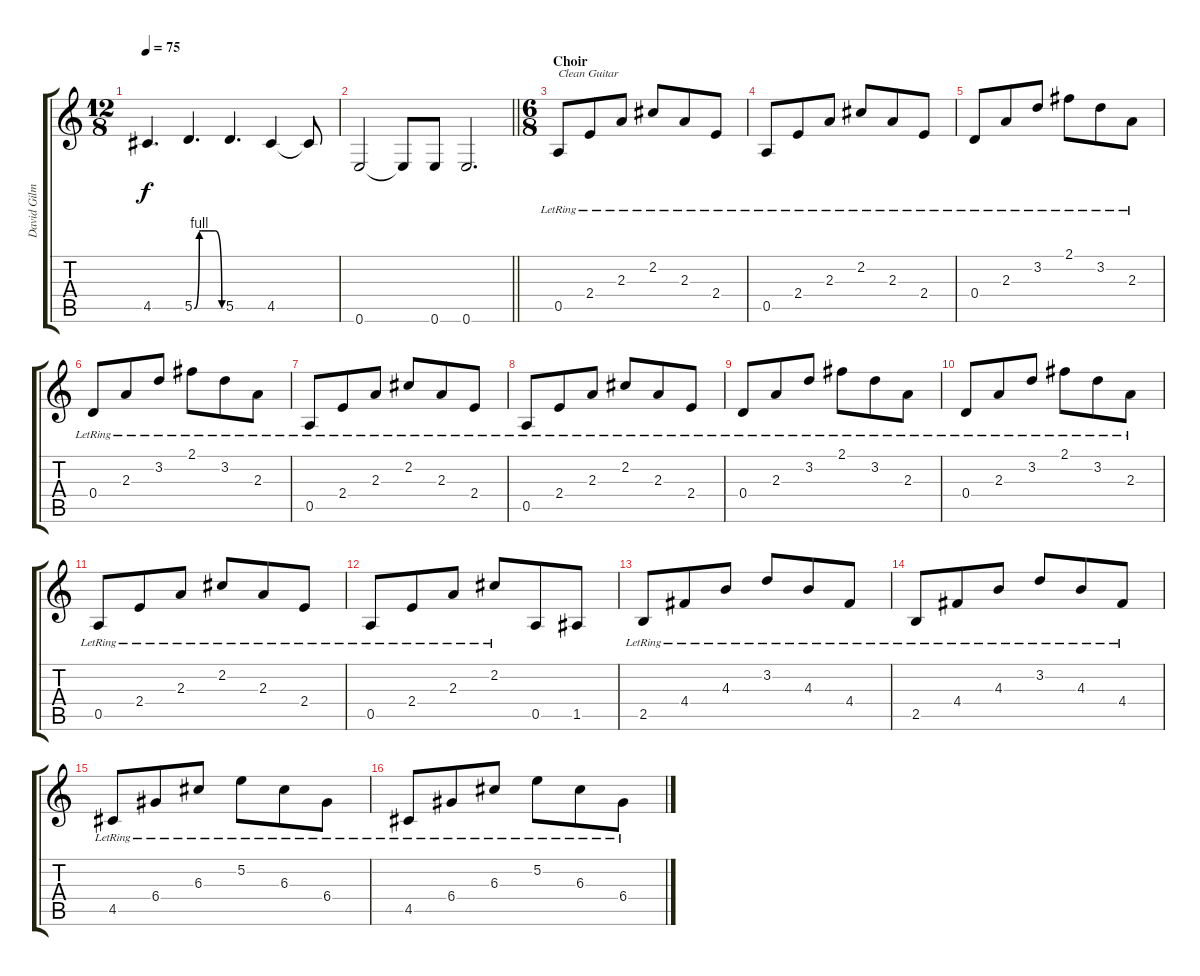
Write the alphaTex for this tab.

\track ("David Gilmour (Guitar)" "David Gilm") {instrument distortionguitar}
\staff {score tabs}
\tuning (E4 B3 G3 D3 A2 E2) {hide}
\ts (12 8)
\tempo 75
\clef g2
\ks c
4.5.4{d dy f} 5.5{be (custom 0 0 11 4 15 4 30 4 45 4 60 0)}.4{d} 5.5.4{d} 4.5.4 4.5{t}.8 |
\barLineRight lightlight
0.6.2 0.6{t}.8 0.6.8 0.6.2{d} |
\ts (6 8)
\section ("" "Choir")
0.5{lr}.8{txt "Clean Guitar" volume 10 instrument electricguitarclean} 2.4{lr}.8 2.3{lr}.8 2.2{lr}.8 2.3{lr}.8 2.4{lr}.8 |
0.5{lr}.8 2.4{lr}.8 2.3{lr}.8 2.2{lr}.8 2.3{lr}.8 2.4{lr}.8 |
0.4{lr}.8 2.3{lr}.8 3.2{lr}.8 2.1{lr}.8 3.2{lr}.8 2.3{lr}.8 |
0.4{lr}.8 2.3{lr}.8 3.2{lr}.8 2.1{lr}.8 3.2{lr}.8 2.3{lr}.8 |
0.5{lr}.8 2.4{lr}.8 2.3{lr}.8 2.2{lr}.8 2.3{lr}.8 2.4{lr}.8 |
0.5{lr}.8 2.4{lr}.8 2.3{lr}.8 2.2{lr}.8 2.3{lr}.8 2.4{lr}.8 |
0.4{lr}.8 2.3{lr}.8 3.2{lr}.8 2.1{lr}.8 3.2{lr}.8 2.3{lr}.8 |
0.4{lr}.8 2.3{lr}.8 3.2{lr}.8 2.1{lr}.8 3.2{lr}.8 2.3{lr}.8 |
0.5{lr}.8 2.4{lr}.8 2.3{lr}.8 2.2{lr}.8 2.3{lr}.8 2.4{lr}.8 |
0.5{lr}.8 2.4{lr}.8 2.3{lr}.8 2.2{lr}.8 0.5.8 1.5.8 |
2.5{lr}.8 4.4{lr}.8 4.3{lr}.8 3.2{lr}.8 4.3{lr}.8 4.4{lr}.8 |
2.5{lr}.8 4.4{lr}.8 4.3{lr}.8 3.2{lr}.8 4.3{lr}.8 4.4{lr}.8 |
4.5{lr}.8 6.4{lr}.8 6.3{lr}.8 5.2{lr}.8 6.3{lr}.8 6.4{lr}.8 |
4.5{lr}.8 6.4{lr}.8 6.3{lr}.8 5.2{lr}.8 6.3{lr}.8 6.4{lr}.8
